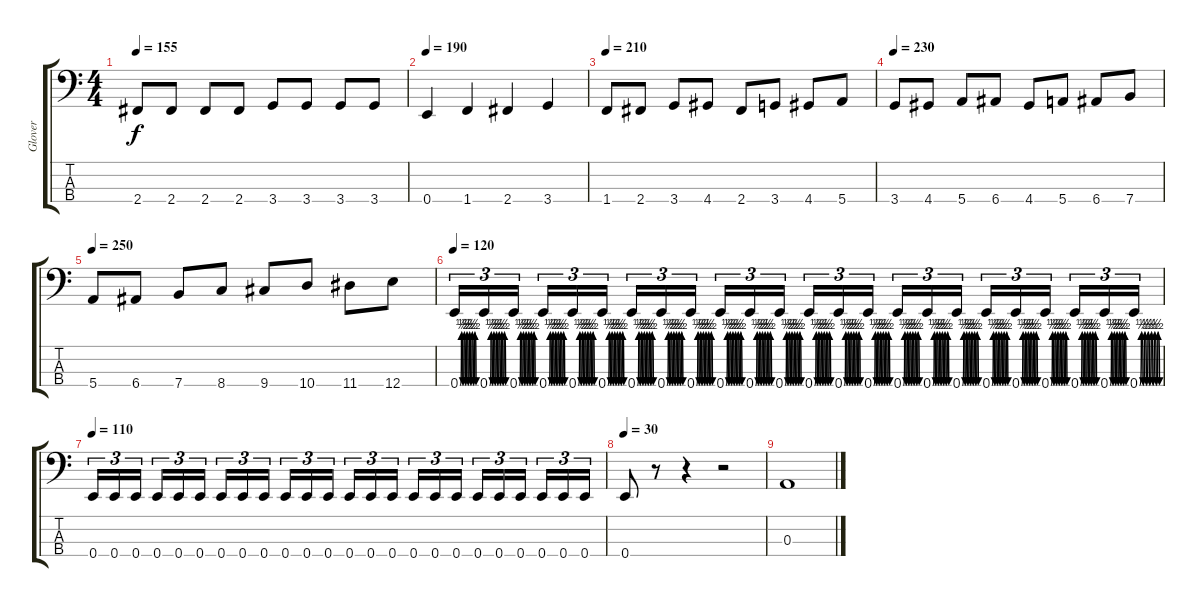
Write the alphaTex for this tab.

\track ("Glover" "Glover") {instrument electricbassfinger}
\staff {score tabs}
\tuning (G2 D2 A1 E1) {hide}
\ts (4 4)
\tempo 155
\clef f4
\ks c
2.4.8{dy f} 2.4.8 2.4.8 2.4.8 3.4.8 3.4.8 3.4.8 3.4.8 |
\tempo 190
0.4.4 1.4.4 2.4.4 3.4.4 |
\tempo 210
1.4.8 2.4.8 3.4.8 4.4.8 2.4.8 3.4.8 4.4.8 5.4.8 |
\tempo 230
3.4.8 4.4.8 5.4.8 6.4.8 4.4.8 5.4.8 6.4.8 7.4.8 |
\tempo 250
5.4.8 6.4.8 7.4.8 8.4.8 9.4.8 10.4.8 11.4.8 12.4.8 |
\tempo 120
0.4{be (custom 0 0 5 2 10 0 15 2 20 0 25 2 30 0 35 2 40 0 45 2 50 0 55 2 60 0)}.16{tu (3 2)} 0.4{be (custom 0 0 5 2 10 0 15 2 20 0 25 2 30 0 35 2 40 0 45 2 50 0 55 2 60 0)}.16{tu (3 2)} 0.4{be (custom 0 0 5 2 10 0 15 2 20 0 25 2 30 0 35 2 40 0 45 2 50 0 55 2 60 0)}.16{tu (3 2) beam splitsecondary} 0.4{be (custom 0 0 5 2 10 0 15 2 20 0 25 2 30 0 35 2 40 0 45 2 50 0 55 2 60 0)}.16{tu (3 2)} 0.4{be (custom 0 0 5 2 10 0 15 2 20 0 25 2 30 0 35 2 40 0 45 2 50 0 55 2 60 0)}.16{tu (3 2)} 0.4{be (custom 0 0 5 2 10 0 15 2 20 0 25 2 30 0 35 2 40 0 45 2 50 0 55 2 60 0)}.16{tu (3 2)} 0.4{be (custom 0 0 5 2 10 0 15 2 20 0 25 2 30 0 35 2 40 0 45 2 50 0 55 2 60 0)}.16{tu (3 2)} 0.4{be (custom 0 0 5 2 10 0 15 2 20 0 25 2 30 0 35 2 40 0 45 2 50 0 55 2 60 0)}.16{tu (3 2)} 0.4{be (custom 0 0 5 2 10 0 15 2 20 0 25 2 30 0 35 2 40 0 45 2 50 0 55 2 60 0)}.16{tu (3 2) beam splitsecondary} 0.4{be (custom 0 0 5 2 10 0 15 2 20 0 25 2 30 0 35 2 40 0 45 2 50 0 55 2 60 0)}.16{tu (3 2)} 0.4{be (custom 0 0 5 2 10 0 15 2 20 0 25 2 30 0 35 2 40 0 45 2 50 0 55 2 60 0)}.16{tu (3 2)} 0.4{be (custom 0 0 5 2 10 0 15 2 20 0 25 2 30 0 35 2 40 0 45 2 50 0 55 2 60 0)}.16{tu (3 2)} 0.4{be (custom 0 0 5 2 10 0 15 2 20 0 25 2 30 0 35 2 40 0 45 2 50 0 55 2 60 0)}.16{tu (3 2)} 0.4{be (custom 0 0 5 2 10 0 15 2 20 0 25 2 30 0 35 2 40 0 45 2 50 0 55 2 60 0)}.16{tu (3 2)} 0.4{be (custom 0 0 5 2 10 0 15 2 20 0 25 2 30 0 35 2 40 0 45 2 50 0 55 2 60 0)}.16{tu (3 2) beam splitsecondary} 0.4{be (custom 0 0 5 2 10 0 15 2 20 0 25 2 30 0 35 2 40 0 45 2 50 0 55 2 60 0)}.16{tu (3 2)} 0.4{be (custom 0 0 5 2 10 0 15 2 20 0 25 2 30 0 35 2 40 0 45 2 50 0 55 2 60 0)}.16{tu (3 2)} 0.4{be (custom 0 0 5 2 10 0 15 2 20 0 25 2 30 0 35 2 40 0 45 2 50 0 55 2 60 0)}.16{tu (3 2)} 0.4{be (custom 0 0 5 2 10 0 15 2 20 0 25 2 30 0 35 2 40 0 45 2 50 0 55 2 60 0)}.16{tu (3 2)} 0.4{be (custom 0 0 5 2 10 0 15 2 20 0 25 2 30 0 35 2 40 0 45 2 50 0 55 2 60 0)}.16{tu (3 2)} 0.4{be (custom 0 0 5 2 10 0 15 2 20 0 25 2 30 0 35 2 40 0 45 2 50 0 55 2 60 0)}.16{tu (3 2) beam splitsecondary} 0.4{be (custom 0 0 5 2 10 0 15 2 20 0 25 2 30 0 35 2 40 0 45 2 50 0 55 2 60 0)}.16{tu (3 2)} 0.4{be (custom 0 0 5 2 10 0 15 2 20 0 25 2 30 0 35 2 40 0 45 2 50 0 55 2 60 0)}.16{tu (3 2)} 0.4{be (custom 0 0 5 2 10 0 15 2 20 0 25 2 30 0 35 2 40 0 45 2 50 0 55 2 60 0)}.16{tu (3 2)} |
\tempo 110
0.4.16{tu (3 2)} 0.4.16{tu (3 2)} 0.4.16{tu (3 2) beam splitsecondary} 0.4.16{tu (3 2)} 0.4.16{tu (3 2)} 0.4.16{tu (3 2)} 0.4.16{tu (3 2)} 0.4.16{tu (3 2)} 0.4.16{tu (3 2) beam splitsecondary} 0.4.16{tu (3 2)} 0.4.16{tu (3 2)} 0.4.16{tu (3 2)} 0.4.16{tu (3 2)} 0.4.16{tu (3 2)} 0.4.16{tu (3 2) beam splitsecondary} 0.4.16{tu (3 2)} 0.4.16{tu (3 2)} 0.4.16{tu (3 2)} 0.4.16{tu (3 2)} 0.4.16{tu (3 2)} 0.4.16{tu (3 2) beam splitsecondary} 0.4.16{tu (3 2)} 0.4.16{tu (3 2)} 0.4.16{tu (3 2)} |
\tempo 30
0.4.8 r.8 r.4 r.2 |
0.3.1
